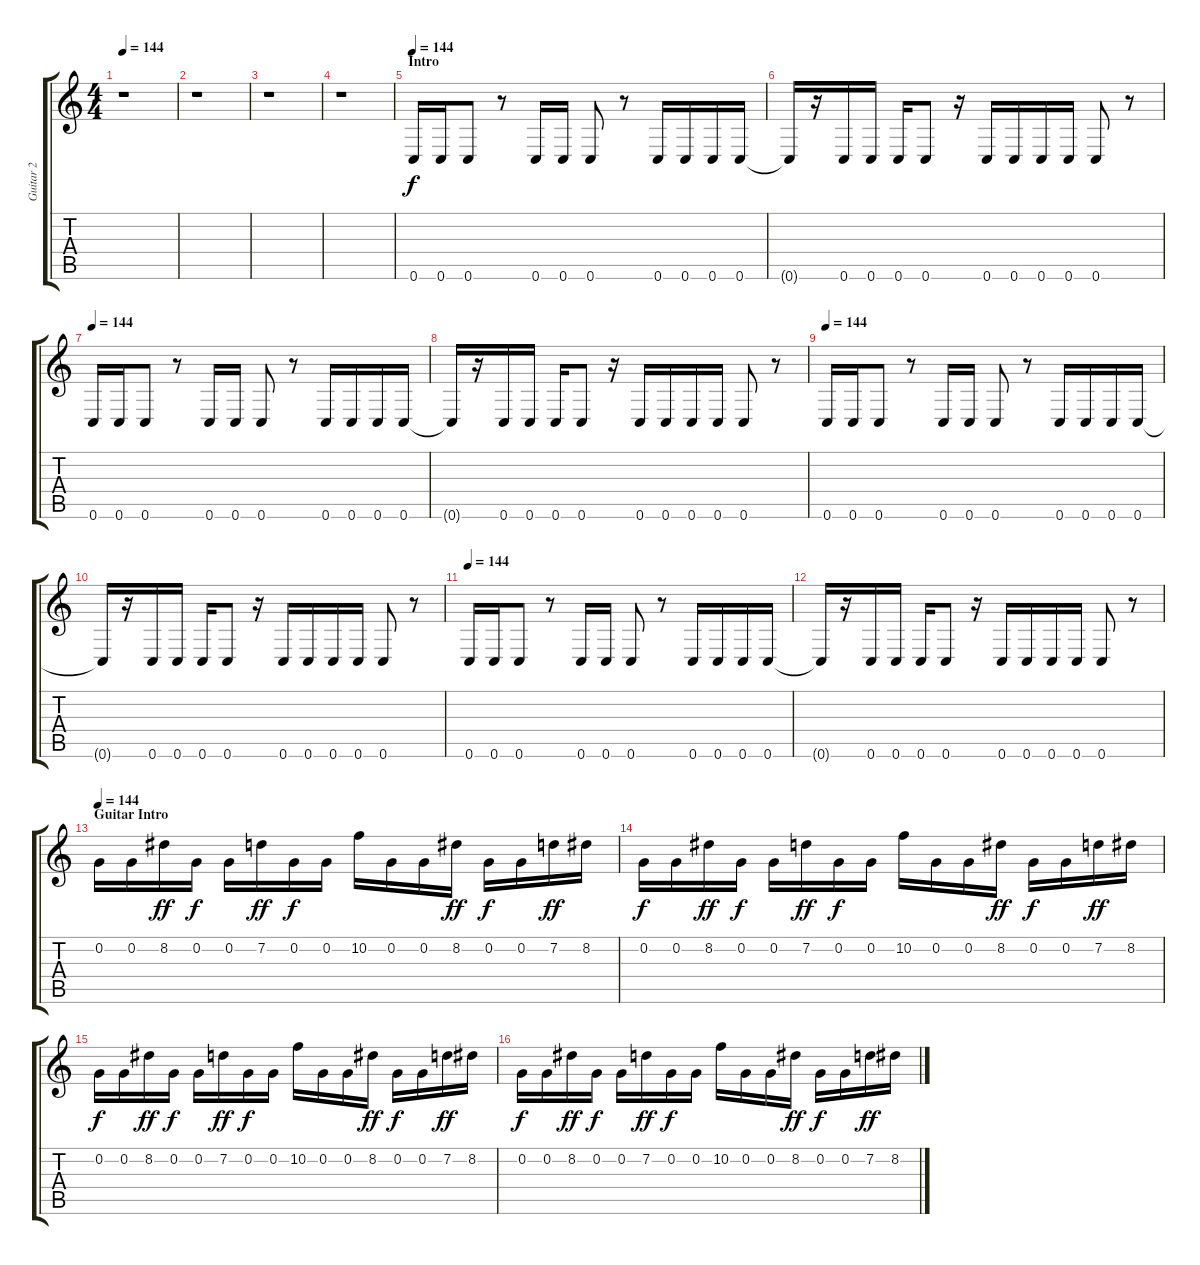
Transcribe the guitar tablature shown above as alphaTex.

\track ("Guitar 2" "Guitar 2") {instrument overdrivenguitar}
\staff {score tabs}
\tuning (C4 G3 Eb3 Bb2 F2 C2) {hide}
\ts (4 4)
\tempo 144
\clef g2
\ks c
r.1{dy f} |
r.1 |
r.1 |
r.1 |
\section ("" "Intro")
\tempo 144
0.6.16 0.6.16 0.6.8 r.8 0.6.16 0.6.16 0.6.8 r.8 0.6.16 0.6.16 0.6.16 0.6.16 |
0.6{t}.16 r.16 0.6.16 0.6.16 0.6.16 0.6.8 r.16 0.6.16 0.6.16 0.6.16 0.6.16 0.6.8 r.8 |
\tempo 144
0.6.16 0.6.16 0.6.8 r.8 0.6.16 0.6.16 0.6.8 r.8 0.6.16 0.6.16 0.6.16 0.6.16 |
0.6{t}.16 r.16 0.6.16 0.6.16 0.6.16 0.6.8 r.16 0.6.16 0.6.16 0.6.16 0.6.16 0.6.8 r.8 |
\tempo 144
0.6.16 0.6.16 0.6.8 r.8 0.6.16 0.6.16 0.6.8 r.8 0.6.16 0.6.16 0.6.16 0.6.16 |
0.6{t}.16 r.16 0.6.16 0.6.16 0.6.16 0.6.8 r.16 0.6.16 0.6.16 0.6.16 0.6.16 0.6.8 r.8 |
\tempo 144
0.6.16 0.6.16 0.6.8 r.8 0.6.16 0.6.16 0.6.8 r.8 0.6.16 0.6.16 0.6.16 0.6.16 |
0.6{t}.16 r.16 0.6.16 0.6.16 0.6.16 0.6.8 r.16 0.6.16 0.6.16 0.6.16 0.6.16 0.6.8 r.8 |
\section ("" "Guitar Intro")
\tempo 144
0.2.16 0.2.16 8.2.16{dy ff} 0.2.16{dy f} 0.2.16 7.2.16{dy ff} 0.2.16{dy f} 0.2.16 10.2.16 0.2.16 0.2.16 8.2.16{dy ff} 0.2.16{dy f} 0.2.16 7.2.16{dy ff} 8.2.16 |
0.2.16{dy f} 0.2.16 8.2.16{dy ff} 0.2.16{dy f} 0.2.16 7.2.16{dy ff} 0.2.16{dy f} 0.2.16 10.2.16 0.2.16 0.2.16 8.2.16{dy ff} 0.2.16{dy f} 0.2.16 7.2.16{dy ff} 8.2.16 |
0.2.16{dy f} 0.2.16 8.2.16{dy ff} 0.2.16{dy f} 0.2.16 7.2.16{dy ff} 0.2.16{dy f} 0.2.16 10.2.16 0.2.16 0.2.16 8.2.16{dy ff} 0.2.16{dy f} 0.2.16 7.2.16{dy ff} 8.2.16 |
0.2.16{dy f} 0.2.16 8.2.16{dy ff} 0.2.16{dy f} 0.2.16 7.2.16{dy ff} 0.2.16{dy f} 0.2.16 10.2.16 0.2.16 0.2.16 8.2.16{dy ff} 0.2.16{dy f} 0.2.16 7.2.16{dy ff} 8.2.16
